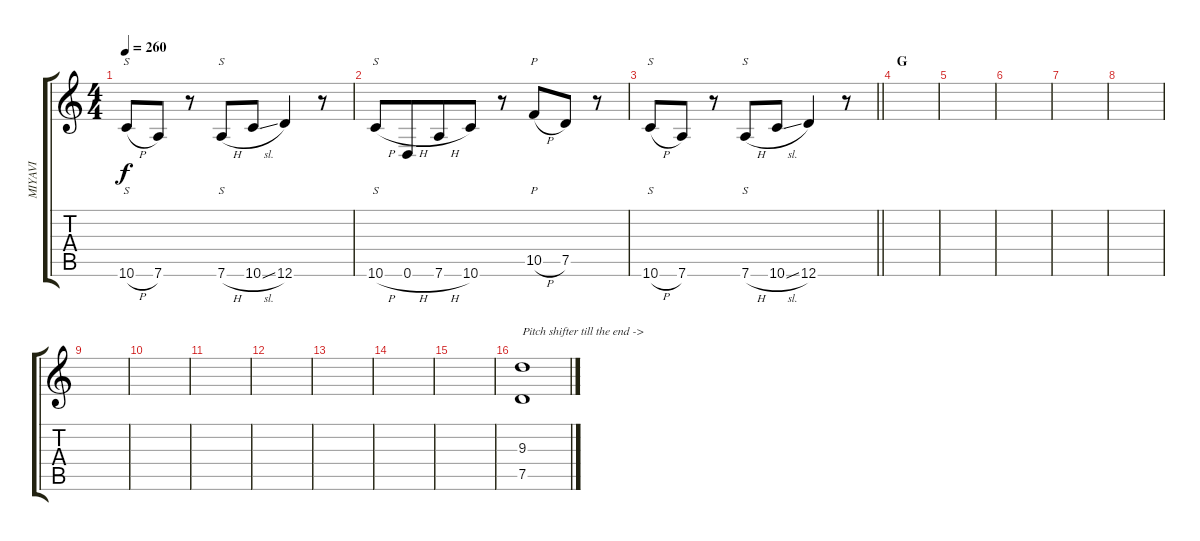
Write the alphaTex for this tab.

\track ("MIYAVI" "MIYAVI") {instrument electricguitarclean}
\staff {score tabs}
\tuning (D4 A3 F3 C3 G2 D2) {hide}
\ts (4 4)
\tempo 260
\clef g2
\ks c
10.6{h}.8{s dy f} 7.6.8 r.8 7.6{h}.8{s beam merge} 10.6{sl}.8 12.6.4 r.8 |
10.6{h}.8{s} 0.6{h}.8{beam merge} 7.6{h}.8 10.6.8 r.8 10.5{h}.8{p beam merge} 7.5.8 r.8 |
\barLineRight lightlight
10.6{h}.8{s} 7.6.8 r.8 7.6{h}.8{s beam merge} 10.6{sl}.8 12.6.4 r.8 |
\section ("" "G")
|
|
|
|
|
|
|
|
|
|
|
|
(9.3 7.5).1{txt "Pitch shifter till the end ->" instrument distortionguitar}
